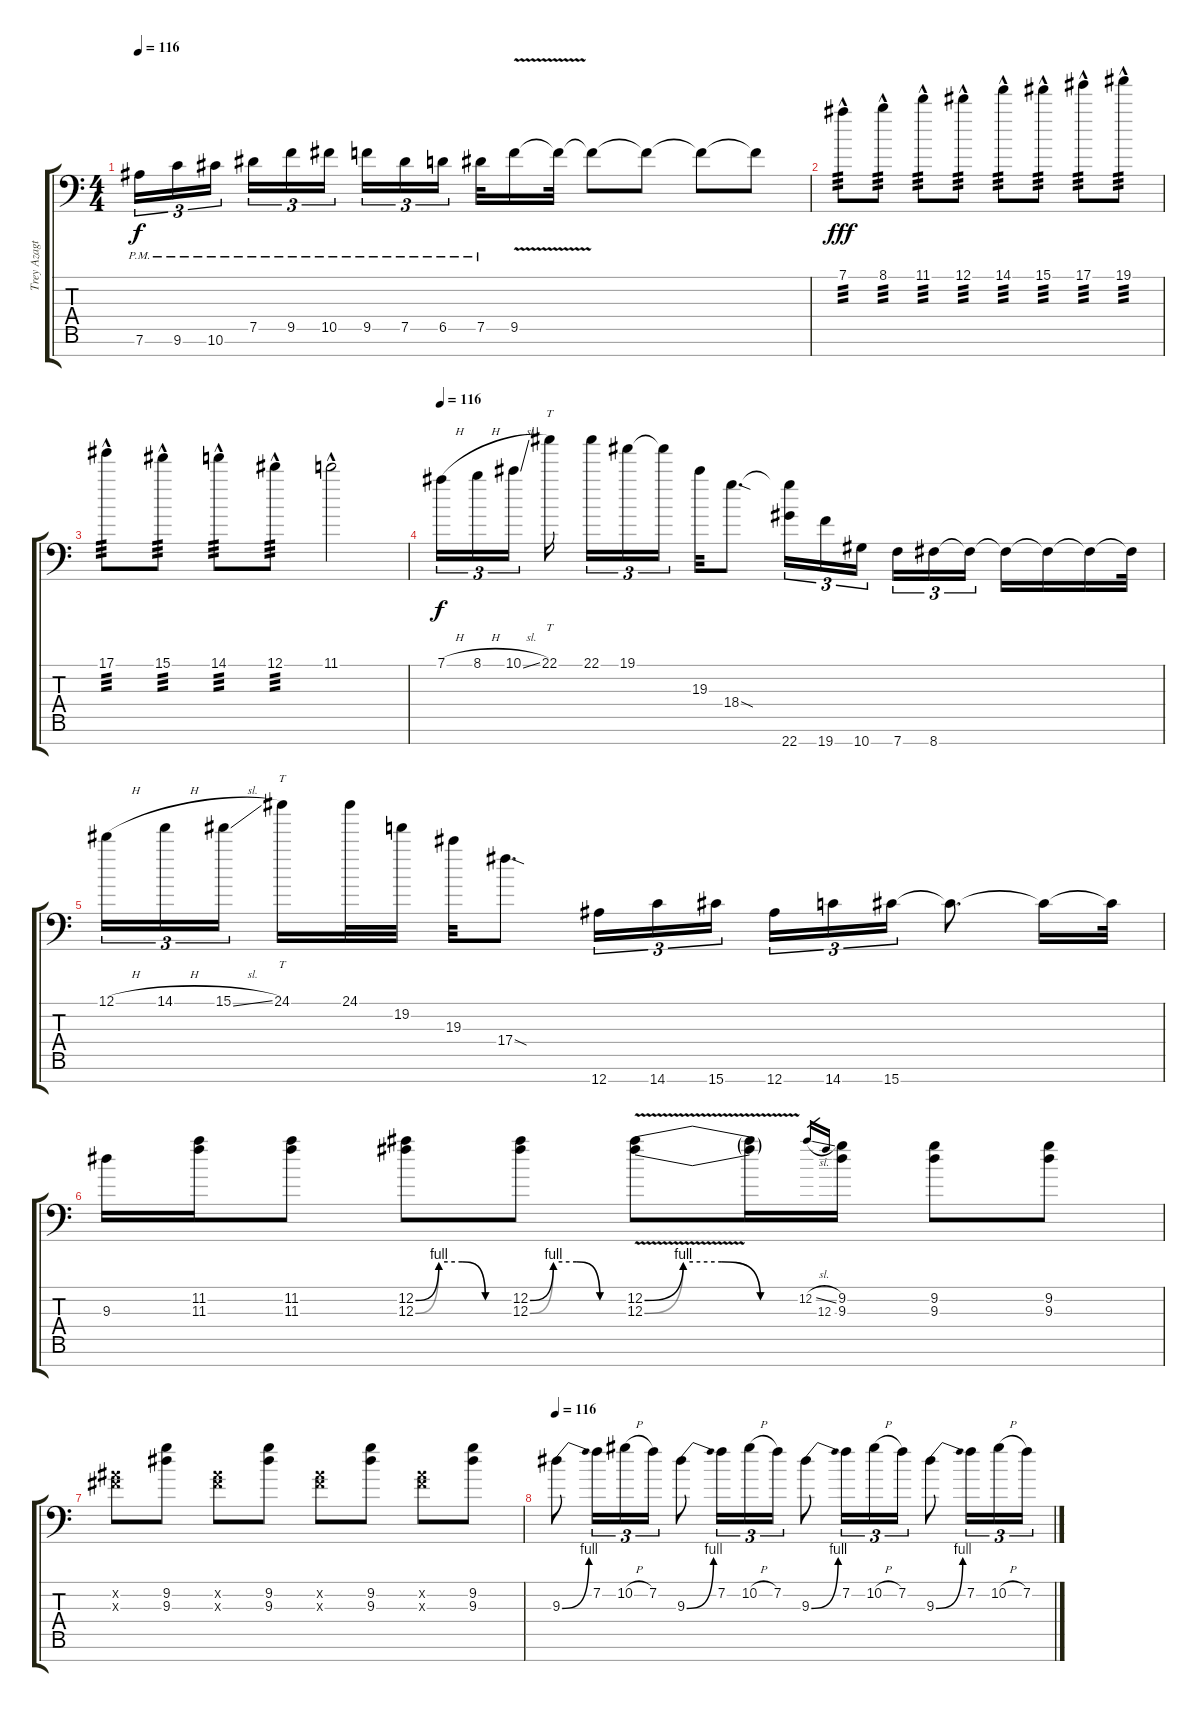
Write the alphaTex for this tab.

\track ("Trey Azagthoth" "Trey Azagt") {instrument distortionguitar}
\staff {score tabs}
\tuning (Eb4 Bb3 Gb3 Db3 Ab2 Eb2 Bb1) {hide}
\ts (4 4)
\tempo 116
\clef f4
\ks c
7.6{pm}.16{tu (3 2) dy f} 9.6{pm}.16{tu (3 2)} 10.6{pm}.16{tu (3 2) beam splitsecondary} 7.5{pm}.16{tu (3 2)} 9.5{pm}.16{tu (3 2)} 10.5{pm}.16{tu (3 2)} 9.5{pm}.16{tu (3 2)} 7.5{pm}.16{tu (3 2)} 6.5{pm}.16{tu (3 2) beam splitsecondary} 7.5{pm}.32 9.5{v}.16 9.5{t}.32 9.5{t}.8 9.5{t}.8 9.5{t}.8 9.5{t}.8 |
7.1{hac}.8{tp 3 dy fff} 8.1{hac}.8{tp 3} 11.1{hac}.8{tp 3} 12.1{hac}.8{tp 3} 14.1{hac}.8{tp 3} 15.1{hac}.8{tp 3} 17.1{hac}.8{tp 3} 19.1{hac}.8{tp 3} |
17.1{hac}.8{tp 3} 15.1{hac}.8{tp 3} 14.1{hac}.8{tp 3} 12.1{hac}.8{tp 3} 11.1{hac}.2 |
\tempo 116
7.1{h}.16{tu (3 2) dy f} 8.1{h}.16{tu (3 2)} 10.1{sl}.16{tu (3 2) beam splitsecondary} 22.1.16{tt beam splitsecondary} 22.1.16{tu (3 2)} 19.1.16{tu (3 2)} 19.1{t}.16{tu (3 2) beam splitsecondary} 19.3.32 18.4{sod}.8{d} (18.4{t} 22.7).16{tu (3 2)} 19.7.16{tu (3 2)} 10.7.16{tu (3 2) beam splitsecondary} 7.7.16{tu (3 2)} 8.7.16{tu (3 2)} 8.7{t}.16{tu (3 2)} 8.7{t}.16 8.7{t}.16 8.7{t}.16 8.7{t}.32 |
12.1{h}.16{tu (3 2)} 14.1{h}.16{tu (3 2)} 15.1{sl}.16{tu (3 2) beam splitsecondary} 24.1.16{tt} 24.1.32 19.2.32 19.3.32 17.4{sod}.8{d} 12.7.16{tu (3 2)} 14.7.16{tu (3 2)} 15.7.16{tu (3 2) beam splitsecondary} 12.7.16{tu (3 2)} 14.7.16{tu (3 2)} 15.7.16{tu (3 2)} 15.7{t}.8{d} 15.7{t}.16 15.7{t}.32 |
9.3.16 (11.2 11.3).16 (11.2 11.3).8 (12.2{be (custom 0 0 15 4 30 4 45 0 60 0)} 12.3{be (custom 0 0 15 4 30 4 45 0 60 0)}).8 (12.2{be (custom 0 0 15 4 30 4 45 0 60 0)} 12.3{be (custom 0 0 15 4 30 4 45 0 60 0)}).8 (12.2{be (custom 0 0 15 4 30 4 45 0 60 0) v} 12.3{be (custom 0 0 15 4 30 4 45 0 60 0) v}).8 (12.2{t} 12.3{t}).16 12.2{sl}.16{gr} 12.3.16{gr} (9.2 9.3).16 (9.2 9.3).8 (9.2 9.3).8 |
(0.2{x} 0.3{x}).8 (9.2 9.3).8 (0.2{x} 0.3{x}).8 (9.2 9.3).8 (0.2{x} 0.3{x}).8 (9.2 9.3).8 (0.2{x} 0.3{x}).8 (9.2 9.3).8 |
\tempo 116
9.3{be (bend 0 0 60 4)}.8 7.2.16{tu (3 2)} 10.2{h}.16{tu (3 2)} 7.2.16{tu (3 2)} 9.3{be (bend 0 0 60 4)}.8 7.2.16{tu (3 2)} 10.2{h}.16{tu (3 2)} 7.2.16{tu (3 2)} 9.3{be (bend 0 0 60 4)}.8 7.2.16{tu (3 2)} 10.2{h}.16{tu (3 2)} 7.2.16{tu (3 2)} 9.3{be (bend 0 0 60 4)}.8 7.2.16{tu (3 2)} 10.2{h}.16{tu (3 2)} 7.2.16{tu (3 2)}
